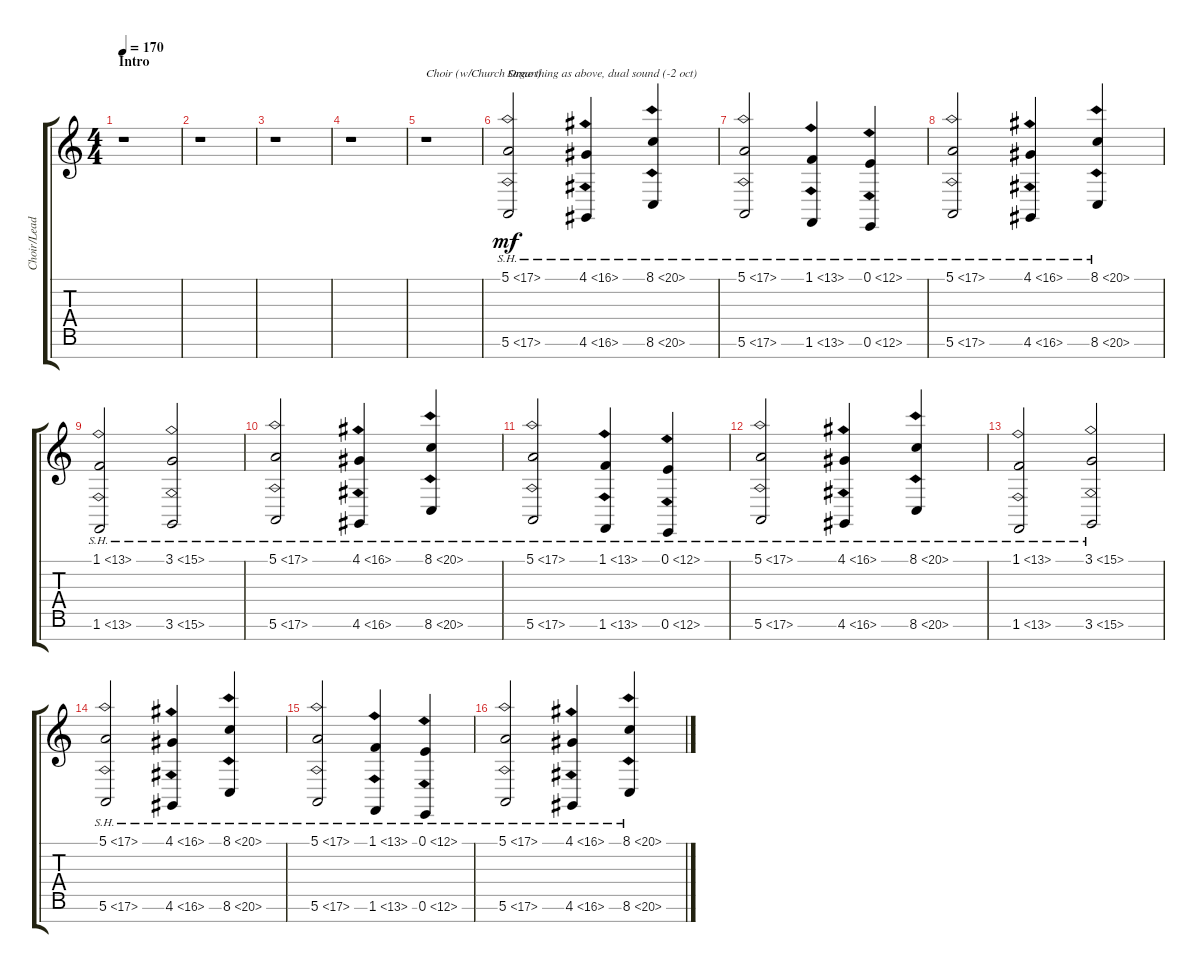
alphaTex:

\track ("Choir/Lead" "Choir/Lead") {instrument pad4choir}
\staff {score tabs}
\tuning (E4 B3 G3 D3 A2 E2 B1) {hide}
\ts (4 4)
\section ("" "Intro")
\tempo 170
\clef g2
\ks c
r.1{dy mf instrument pad4choir} |
r.1 |
r.1 |
r.1 |
r.1{txt "Choir (w/Church Organ)"} |
(5.1{sh 12} 5.6{sh 12}).2{txt "Same thing as above, dual sound (-2 oct)"} (4.1{sh 12} 4.6{sh 12}).4 (8.1{sh 12} 8.6{sh 12}).4 |
(5.1{sh 12} 5.6{sh 12}).2 (1.1{sh 12} 1.6{sh 12}).4 (0.1{sh 12} 0.6{sh 12}).4 |
(5.1{sh 12} 5.6{sh 12}).2 (4.1{sh 12} 4.6{sh 12}).4 (8.1{sh 12} 8.6{sh 12}).4 |
(1.1{sh 12} 1.6{sh 12}).2 (3.1{sh 12} 3.6{sh 12}).2 |
(5.1{sh 12} 5.6{sh 12}).2 (4.1{sh 12} 4.6{sh 12}).4 (8.1{sh 12} 8.6{sh 12}).4 |
(5.1{sh 12} 5.6{sh 12}).2 (1.1{sh 12} 1.6{sh 12}).4 (0.1{sh 12} 0.6{sh 12}).4 |
(5.1{sh 12} 5.6{sh 12}).2 (4.1{sh 12} 4.6{sh 12}).4 (8.1{sh 12} 8.6{sh 12}).4 |
(1.1{sh 12} 1.6{sh 12}).2 (3.1{sh 12} 3.6{sh 12}).2 |
(5.1{sh 12} 5.6{sh 12}).2 (4.1{sh 12} 4.6{sh 12}).4 (8.1{sh 12} 8.6{sh 12}).4 |
(5.1{sh 12} 5.6{sh 12}).2 (1.1{sh 12} 1.6{sh 12}).4 (0.1{sh 12} 0.6{sh 12}).4 |
(5.1{sh 12} 5.6{sh 12}).2 (4.1{sh 12} 4.6{sh 12}).4 (8.1{sh 12} 8.6{sh 12}).4
